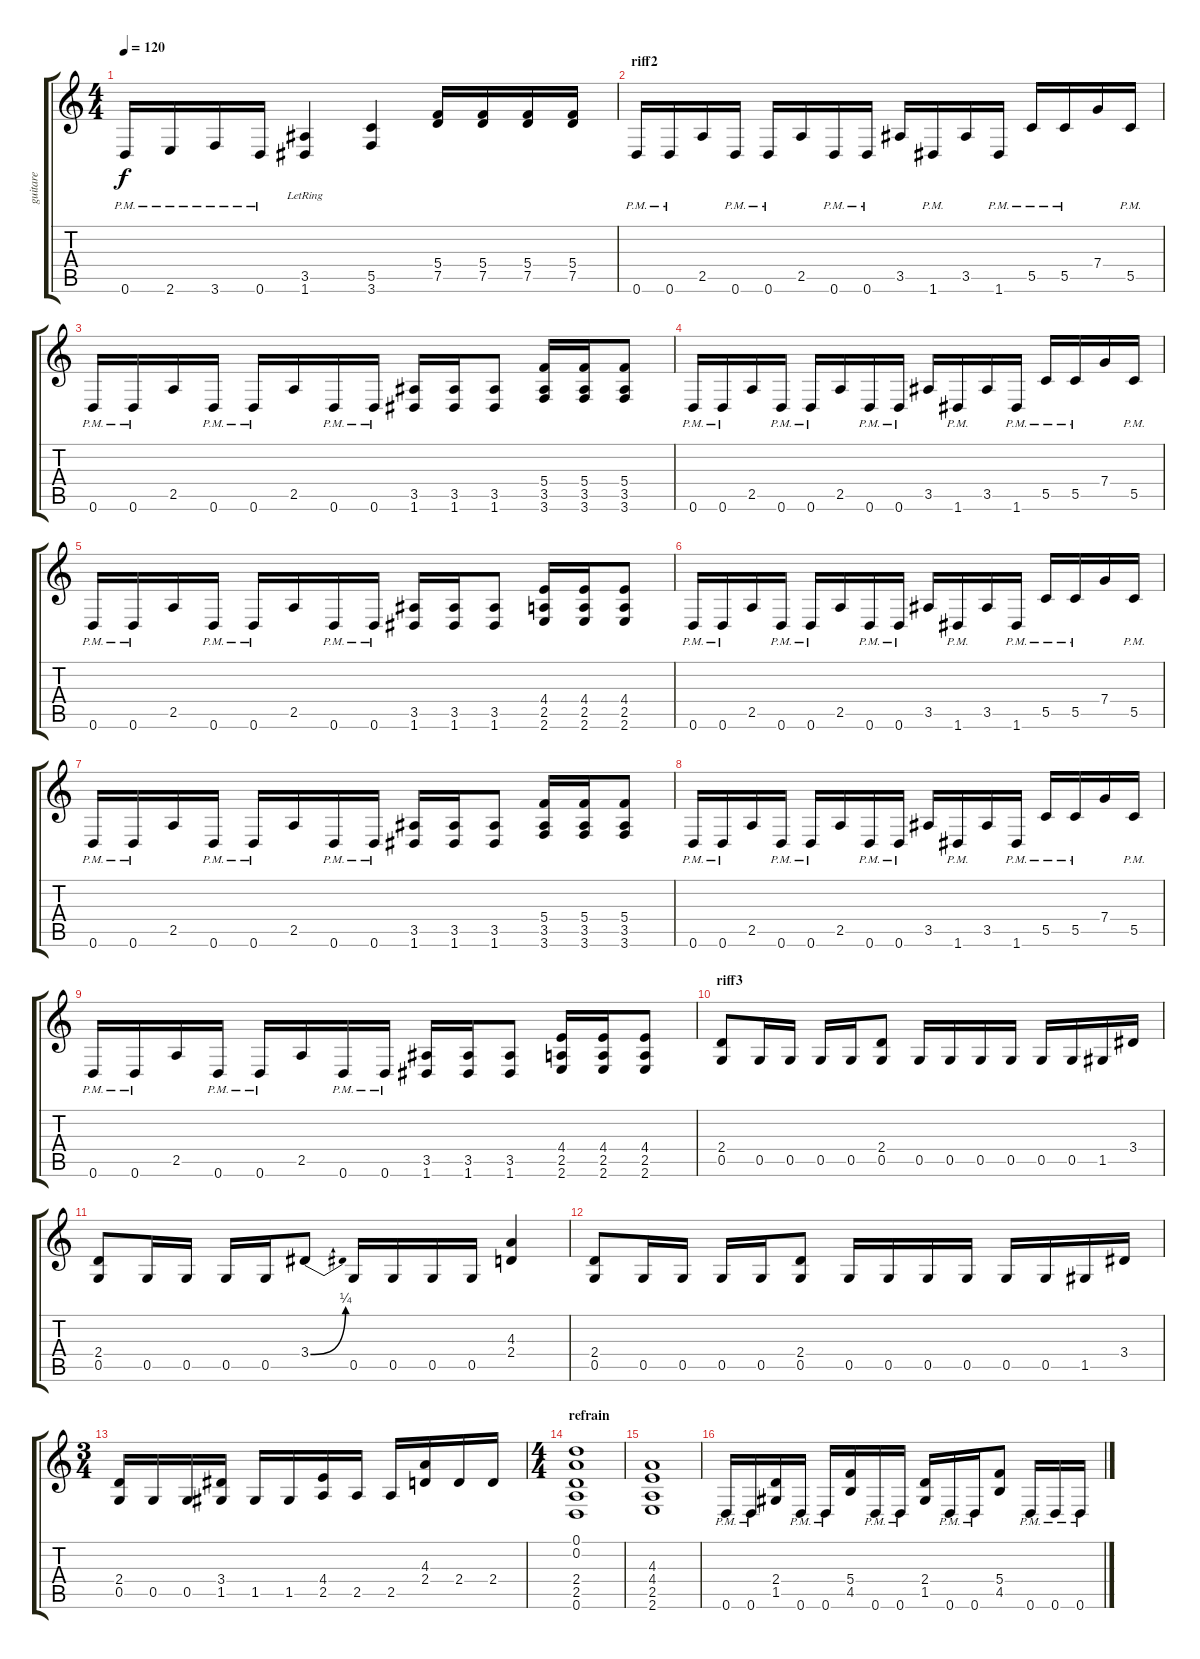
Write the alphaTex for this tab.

\track ("guitare" "guitare") {instrument distortionguitar}
\staff {score tabs}
\tuning (D4 A3 F3 C3 G2 D2) {hide}
\ts (4 4)
\tempo 120
\clef g2
\ks c
0.6{pm}.16{dy f} 2.6{pm}.16 3.6{pm}.16 0.6{pm}.16 (3.5 1.6{lr}).4 (5.5 3.6).4 (5.4 7.5).16 (5.4 7.5).16 (5.4 7.5).16 (5.4 7.5).16 |
\section ("" "riff2")
0.6{pm}.16 0.6{pm}.16 2.5.16 0.6{pm}.16 0.6{pm}.16 2.5.16 0.6{pm}.16 0.6{pm}.16 3.5.16 1.6{pm}.16 3.5.16 1.6{pm}.16 5.5{pm}.16 5.5{pm}.16 7.4.16 5.5{pm}.16 |
0.6{pm}.16 0.6{pm}.16 2.5.16 0.6{pm}.16 0.6{pm}.16 2.5.16 0.6{pm}.16 0.6{pm}.16 (3.5 1.6).16 (3.5 1.6).16 (3.5 1.6).8 (5.4 3.5 3.6).16 (5.4 3.5 3.6).16 (5.4 3.5 3.6).8 |
0.6{pm}.16 0.6{pm}.16 2.5.16 0.6{pm}.16 0.6{pm}.16 2.5.16 0.6{pm}.16 0.6{pm}.16 3.5.16 1.6{pm}.16 3.5.16 1.6{pm}.16 5.5{pm}.16 5.5{pm}.16 7.4.16 5.5{pm}.16 |
0.6{pm}.16 0.6{pm}.16 2.5.16 0.6{pm}.16 0.6{pm}.16 2.5.16 0.6{pm}.16 0.6{pm}.16 (3.5 1.6).16 (3.5 1.6).16 (3.5 1.6).8 (4.4 2.5 2.6).16 (4.4 2.5 2.6).16 (4.4 2.5 2.6).8 |
0.6{pm}.16 0.6{pm}.16 2.5.16 0.6{pm}.16 0.6{pm}.16 2.5.16 0.6{pm}.16 0.6{pm}.16 3.5.16 1.6{pm}.16 3.5.16 1.6{pm}.16 5.5{pm}.16 5.5{pm}.16 7.4.16 5.5{pm}.16 |
0.6{pm}.16 0.6{pm}.16 2.5.16 0.6{pm}.16 0.6{pm}.16 2.5.16 0.6{pm}.16 0.6{pm}.16 (3.5 1.6).16 (3.5 1.6).16 (3.5 1.6).8 (5.4 3.5 3.6).16 (5.4 3.5 3.6).16 (5.4 3.5 3.6).8 |
0.6{pm}.16 0.6{pm}.16 2.5.16 0.6{pm}.16 0.6{pm}.16 2.5.16 0.6{pm}.16 0.6{pm}.16 3.5.16 1.6{pm}.16 3.5.16 1.6{pm}.16 5.5{pm}.16 5.5{pm}.16 7.4.16 5.5{pm}.16 |
0.6{pm}.16 0.6{pm}.16 2.5.16 0.6{pm}.16 0.6{pm}.16 2.5.16 0.6{pm}.16 0.6{pm}.16 (3.5 1.6).16 (3.5 1.6).16 (3.5 1.6).8 (4.4 2.5 2.6).16 (4.4 2.5 2.6).16 (4.4 2.5 2.6).8 |
\section ("" "riff3")
(2.4 0.5).8 0.5.16 0.5.16 0.5.16 0.5.16 (2.4 0.5).8 0.5.16 0.5.16 0.5.16 0.5.16 0.5.16 0.5.16 1.5.16 3.4.16 |
(2.4 0.5).8 0.5.16 0.5.16 0.5.16 0.5.16 3.4{be (bend 0 0 60 1)}.8 0.5.16 0.5.16 0.5.16 0.5.16 (4.3 2.4).4 |
(2.4 0.5).8 0.5.16 0.5.16 0.5.16 0.5.16 (2.4 0.5).8 0.5.16 0.5.16 0.5.16 0.5.16 0.5.16 0.5.16 1.5.16 3.4.16 |
\ts (3 4)
(2.4 0.5).16 0.5.16 0.5.16 (3.4 1.5).16 1.5.16 1.5.16 (4.4 2.5).16 2.5.16 2.5.16 (4.3 2.4).16 2.4.16 2.4.16 |
\ts (4 4)
\section ("" "refrain")
(0.1 0.2 2.4 2.5 0.6).1 |
(4.3 4.4 2.5 2.6).1 |
0.6{pm}.16 0.6{pm}.16 (2.4 1.5).16 0.6{pm}.16 0.6{pm}.16 (5.4 4.5).16 0.6{pm}.16 0.6{pm}.16 (2.4 1.5).16 0.6{pm}.16 0.6{pm}.16 (5.4 4.5).8 0.6{pm}.16 0.6{pm}.16 0.6{pm}.16
